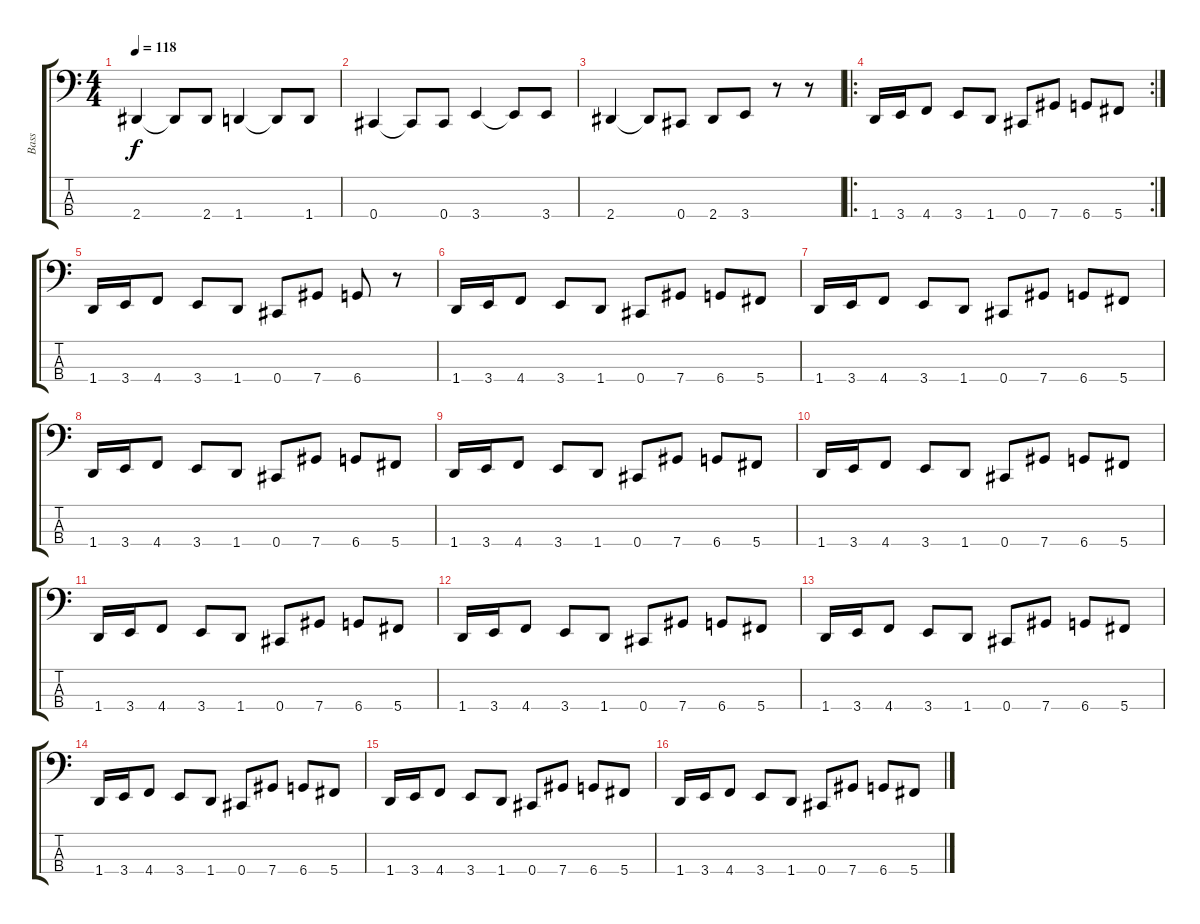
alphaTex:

\track ("Bass" "Bass") {instrument electricbasspick}
\staff {score tabs}
\tuning (E2 B1 Gb1 Db1) {hide}
\ts (4 4)
\tempo 118
\clef f4
\ks c
2.4.4{dy f} 2.4{t}.8 2.4.8 1.4.4 1.4{t}.8 1.4.8 |
0.4.4 0.4{t}.8 0.4.8 3.4.4 3.4{t}.8 3.4.8 |
2.4.4 2.4{t}.8 0.4.8 2.4.8 3.4.8 r.8 r.8 |
\ro
\rc 2
1.4.16 3.4.16 4.4.8 3.4.8 1.4.8 0.4.8 7.4.8 6.4.8 5.4.8 |
1.4.16 3.4.16 4.4.8 3.4.8 1.4.8 0.4.8 7.4.8 6.4.8 r.8 |
1.4.16 3.4.16 4.4.8 3.4.8 1.4.8 0.4.8 7.4.8 6.4.8 5.4.8 |
1.4.16 3.4.16 4.4.8 3.4.8 1.4.8 0.4.8 7.4.8 6.4.8 5.4.8 |
1.4.16 3.4.16 4.4.8 3.4.8 1.4.8 0.4.8 7.4.8 6.4.8 5.4.8 |
1.4.16 3.4.16 4.4.8 3.4.8 1.4.8 0.4.8 7.4.8 6.4.8 5.4.8 |
1.4.16 3.4.16 4.4.8 3.4.8 1.4.8 0.4.8 7.4.8 6.4.8 5.4.8 |
1.4.16 3.4.16 4.4.8 3.4.8 1.4.8 0.4.8 7.4.8 6.4.8 5.4.8 |
1.4.16 3.4.16 4.4.8 3.4.8 1.4.8 0.4.8 7.4.8 6.4.8 5.4.8 |
1.4.16 3.4.16 4.4.8 3.4.8 1.4.8 0.4.8 7.4.8 6.4.8 5.4.8 |
1.4.16 3.4.16 4.4.8 3.4.8 1.4.8 0.4.8 7.4.8 6.4.8 5.4.8 |
1.4.16 3.4.16 4.4.8 3.4.8 1.4.8 0.4.8 7.4.8 6.4.8 5.4.8 |
1.4.16 3.4.16 4.4.8 3.4.8 1.4.8 0.4.8 7.4.8 6.4.8 5.4.8
